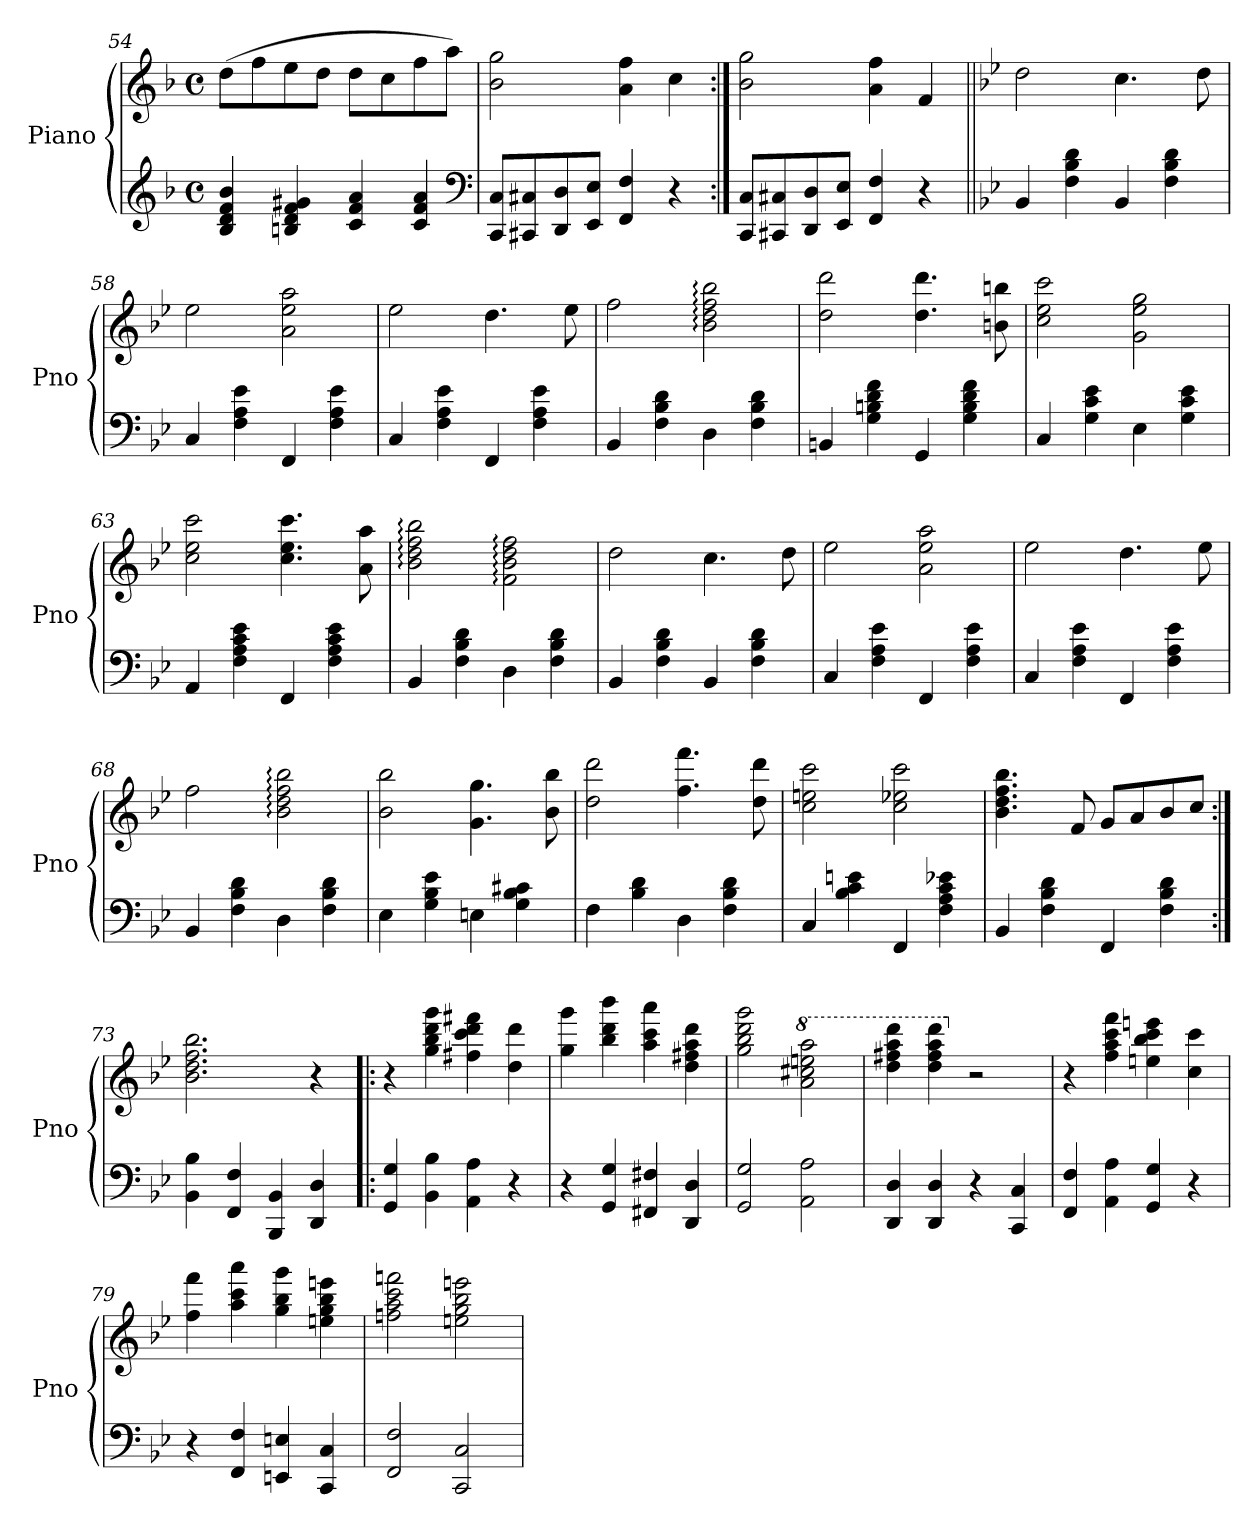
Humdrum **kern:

**kern	**kern
*part1	*part1
*staff2	*staff1
*I"Piano	*
*I'Pno	*
*clefG2	*clefG2
*k[b-]	*k[b-]
*M4/4	*M4/4
*met(c)	*met(c)
=54	=54
4B- 4d 4f 4b-	(8ddL
.	8ff
4Bn 4d 4f 4g#X	8ee
.	8ddJ
4c 4f 4a	8ddL
.	8cc
4c 4f 4a	8ff
.	8aaJ)
*clefF4	*
=55	=55
8CC 8CL	2b- 2gg
8CC#X 8C#X	.
8DD 8D	.
8EE 8EJ	.
4FF 4F	4a 4ff
4r	4cc
=56:|!	=56:|!
8CC 8CL	2b- 2gg
8CC#X 8C#X	.
8DD 8D	.
8EE 8EJ	.
4FF 4F	4a 4ff
4r	4f
!!LO:LB:g=z
=57||	=57||
*k[b-e-]	*k[b-e-]
4BB-	2dd
4F 4B- 4d	.
4BB-	4.cc
4F 4B- 4d	.
.	8dd
=58	=58
4C	2ee-
4F 4A 4e-	.
4FF	2a 2ee- 2aa
4F 4A 4e-	.
=59	=59
4C	2ee-
4F 4A 4e-	.
4FF	4.dd
4F 4A 4e-	.
.	8ee-
=60	=60
4BB-	2ff
4F 4B- 4d	.
4D	2b-: 2dd: 2ff: 2bb-:
4F 4B- 4d	.
=61	=61
4BBn	2dd 2ddd
4G 4Bn 4d 4f	.
4GG	4.dd 4.ddd
4G 4B 4d 4f	.
.	8bn 8bbn
!!LO:LB:g=z
=62	=62
4C	2cc 2ee- 2ccc
4G 4c 4e-	.
4E-	2g 2ee- 2gg
4G 4c 4e-	.
=63	=63
4AA	2cc 2ee- 2ccc
4F 4A 4c 4e-	.
4FF	4.cc 4.ee- 4.ccc
4F 4A 4c 4e-	.
.	8a 8aa
=64	=64
4BB-	2b-: 2dd: 2ff: 2bb-:
4F 4B- 4d	.
4D	2f: 2b-: 2dd: 2ff:
4F 4B- 4d	.
=65	=65
4BB-	2dd
4F 4B- 4d	.
4BB-	4.cc
4F 4B- 4d	.
.	8dd
=66	=66
4C	2ee-
4F 4A 4e-	.
4FF	2a 2ee- 2aa
4F 4A 4e-	.
!!LO:LB:g=z
=67	=67
4C	2ee-
4F 4A 4e-	.
4FF	4.dd
4F 4A 4e-	.
.	8ee-
=68	=68
4BB-	2ff
4F 4B- 4d	.
4D	2b-: 2dd: 2ff: 2bb-:
4F 4B- 4d	.
=69	=69
4E-	2b- 2bb-
4G 4B- 4e-	.
4En	4.g 4.gg
4G 4B- 4c#X	.
.	8b- 8bb-
=70	=70
4F	2dd 2ddd
4B- 4d	.
4D	4.ff 4.fff
4F 4B- 4d	.
.	8dd 8ddd
=71	=71
4C	2cc 2een 2ccc
4B- 4c 4en	.
4FF	2cc 2ee-X 2ccc
4F 4A 4c 4e-X	.
!!LO:LB:g=z
=72	=72
4BB-	4.b- 4.dd 4.ff 4.bb-
4F 4B- 4d	.
.	8f
4FF	8gL
.	8a
4F 4B- 4d	8b-
.	8ccJ
=73:|!	=73:|!
4BB- 4B-	2.b- 2.dd 2.ff 2.bb-
4FF 4F	.
4BBB- 4BB-	.
4DD 4D	4r
=74!|:	=74!|:
4GG 4G	4r
4BB- 4B-	4gg 4bb- 4ddd 4ggg
4AA 4A	4ff#X 4ccc 4ddd 4fff#X
4r	4dd 4ddd
=75	=75
4r	4gg 4ggg
4GG 4G	4bb- 4ddd 4bbb-
4FF#X 4F#X	4aa 4ccc 4aaa
4DD 4D	4dd 4ff#X 4aa 4ddd
=76	=76
2GG 2G	2gg 2bb- 2ddd 2ggg
*	*8va
2AA 2A	2aa 2ccc#X 2eeen 2aaa
!!LO:LB:g=z
=77	=77
4DD 4D	4ddd 4fff#X 4aaa 4dddd
4DD 4D	4ddd 4fff# 4aaa 4dddd
*	*X8va
4r	2r
4CC 4C	.
=78	=78
4FF 4F	4r
4AA 4A	4ff 4aa 4ccc 4fff
4GG 4G	4een 4bb- 4ccc 4eeen
4r	4cc 4ccc
=79	=79
4r	4ff 4fff
4FF 4F	4aa 4ccc 4aaa
4EEn 4En	4gg 4bb- 4ggg
4CC 4C	4een 4gg 4bb- 4eeen
=80	=80
2FF 2F	2ffn 2aa 2ccc 2fffn
2CC 2C	2een 2gg 2bb- 2eeen
=	=
*-	*-
